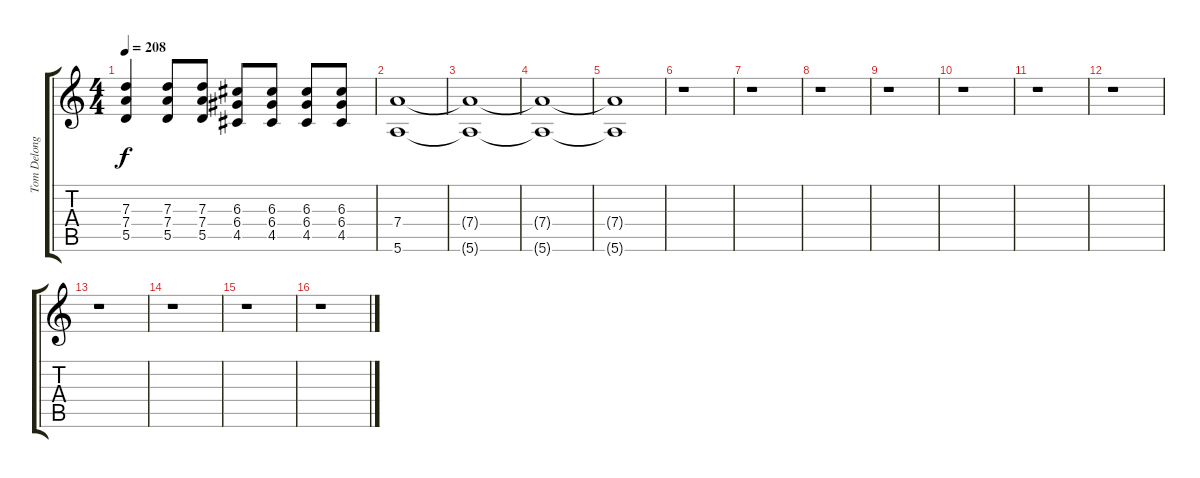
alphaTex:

\track ("Tom Delonge - Gtr. 1" "Tom Delong") {instrument distortionguitar}
\staff {score tabs}
\tuning (E4 B3 G3 D3 A2 E2) {hide}
\ts (4 4)
\tempo 208
\clef g2
\ks c
(7.3 7.4 5.5).4{dy f} (7.3 7.4 5.5).8 (7.3 7.4 5.5).8 (6.3 6.4 4.5).8 (6.3 6.4 4.5).8 (6.3 6.4 4.5).8 (6.3 6.4 4.5).8 |
(7.4 5.6).1{volume 10} |
(7.4{t} 5.6{t}).1{volume 9} |
(7.4{t} 5.6{t}).1{volume 8} |
(7.4{t} 5.6{t}).1{volume 6} |
r.1 |
r.1 |
r.1 |
r.1 |
r.1 |
r.1 |
r.1 |
r.1 |
r.1 |
r.1 |
r.1
